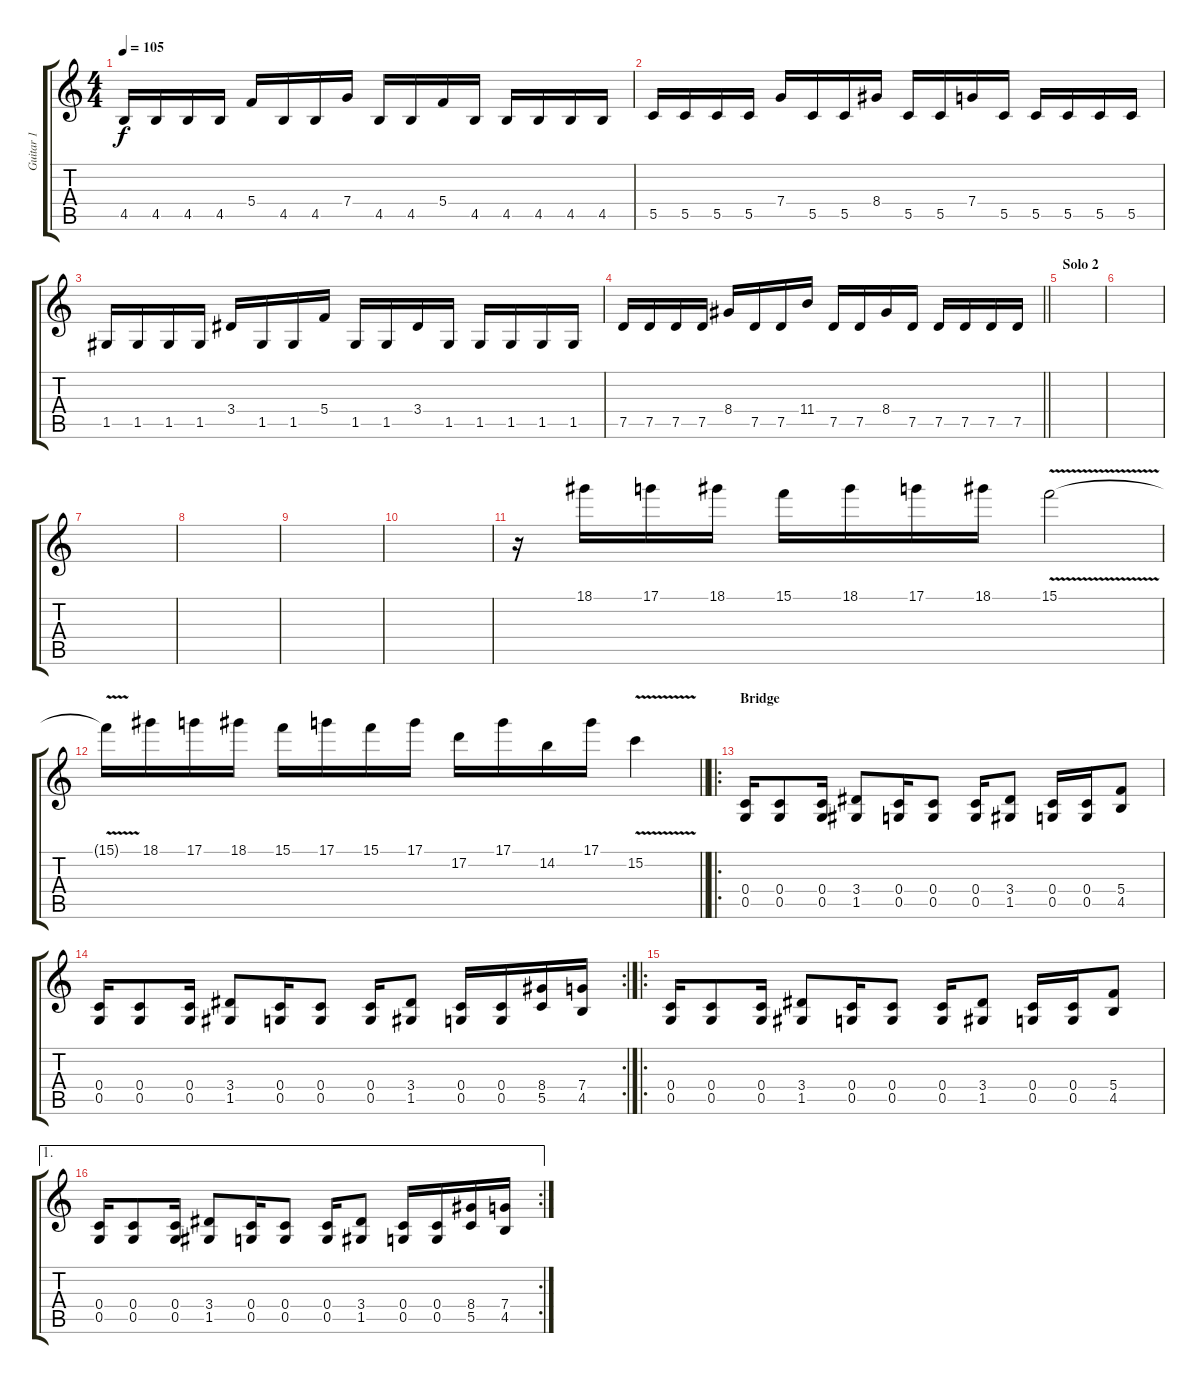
\track ("Guitar 1" "Guitar 1") {instrument overdrivenguitar}
\staff {score tabs}
\tuning (D4 A3 F3 C3 G2 D2) {hide}
\ts (4 4)
\tempo 105
\clef g2
\ks c
4.5.16{dy f} 4.5.16 4.5.16 4.5.16 5.4.16 4.5.16 4.5.16 7.4.16 4.5.16 4.5.16 5.4.16 4.5.16 4.5.16 4.5.16 4.5.16 4.5.16 |
5.5.16 5.5.16 5.5.16 5.5.16 7.4.16 5.5.16 5.5.16 8.4.16 5.5.16 5.5.16 7.4.16 5.5.16 5.5.16 5.5.16 5.5.16 5.5.16 |
1.5.16 1.5.16 1.5.16 1.5.16 3.4.16 1.5.16 1.5.16 5.4.16 1.5.16 1.5.16 3.4.16 1.5.16 1.5.16 1.5.16 1.5.16 1.5.16 |
\barLineRight lightlight
7.5.16 7.5.16 7.5.16 7.5.16 8.4.16 7.5.16 7.5.16 11.4.16 7.5.16 7.5.16 8.4.16 7.5.16 7.5.16 7.5.16 7.5.16 7.5.16 |
\section ("" "Solo 2")
|
|
|
|
|
|
r.16 18.1.16 17.1.16 18.1.16 15.1.16 18.1.16 17.1.16 18.1.16 15.1{v}.2 |
\barLineRight lightlight
15.1{t}.16 18.1.16 17.1.16 18.1.16 15.1.16 17.1.16 15.1.16 17.1.16 17.2.16 17.1.16 14.2.16 17.1.16 15.2{v}.4 |
\ro
\section ("" "Bridge")
(0.4 0.5).16 (0.4 0.5).8 (0.4 0.5).16 (3.4 1.5).8 (0.4 0.5).16 (0.4 0.5).8 (0.4 0.5).16 (3.4 1.5).8 (0.4 0.5).16 (0.4 0.5).16 (5.4 4.5).8 |
\rc 2
(0.4 0.5).16 (0.4 0.5).8 (0.4 0.5).16 (3.4 1.5).8 (0.4 0.5).16 (0.4 0.5).8 (0.4 0.5).16 (3.4 1.5).8 (0.4 0.5).16 (0.4 0.5).16 (8.4 5.5).16 (7.4 4.5).16 |
\ro
(0.4 0.5).16 (0.4 0.5).8 (0.4 0.5).16 (3.4 1.5).8 (0.4 0.5).16 (0.4 0.5).8 (0.4 0.5).16 (3.4 1.5).8 (0.4 0.5).16 (0.4 0.5).16 (5.4 4.5).8 |
\ae 1
\rc 2
(0.4 0.5).16 (0.4 0.5).8 (0.4 0.5).16 (3.4 1.5).8 (0.4 0.5).16 (0.4 0.5).8 (0.4 0.5).16 (3.4 1.5).8 (0.4 0.5).16 (0.4 0.5).16 (8.4 5.5).16 (7.4 4.5).16
